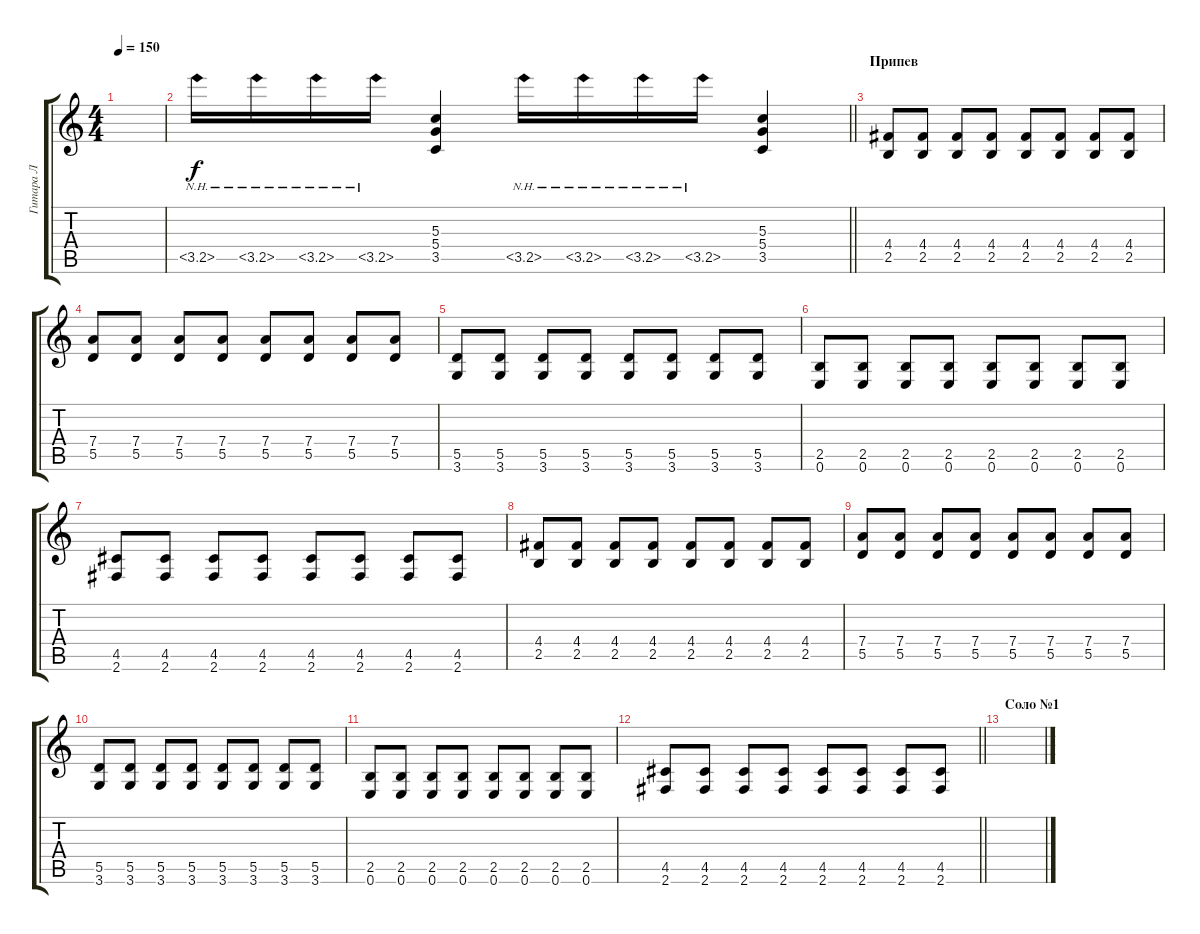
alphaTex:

\track ("Гитара Л" "Гитара Л") {instrument distortionguitar}
\staff {score tabs}
\tuning (E4 B3 G3 D3 A2 E2) {hide}
\ts (4 4)
\tempo 150
\clef g2
\ks c
|
\barLineRight lightlight
3.5{nh}.16 3.5{nh}.16 3.5{nh}.16 3.5{nh}.16 (5.3 5.4 3.5).4 3.5{nh}.16 3.5{nh}.16 3.5{nh}.16 3.5{nh}.16 (5.3 5.4 3.5).4 |
\section ("" "Припев")
(4.4 2.5).8 (4.4 2.5).8 (4.4 2.5).8 (4.4 2.5).8 (4.4 2.5).8 (4.4 2.5).8 (4.4 2.5).8 (4.4 2.5).8 |
(7.4 5.5).8 (7.4 5.5).8 (7.4 5.5).8 (7.4 5.5).8 (7.4 5.5).8 (7.4 5.5).8 (7.4 5.5).8 (7.4 5.5).8 |
(5.5 3.6).8 (5.5 3.6).8 (5.5 3.6).8 (5.5 3.6).8 (5.5 3.6).8 (5.5 3.6).8 (5.5 3.6).8 (5.5 3.6).8 |
(2.5 0.6).8 (2.5 0.6).8 (2.5 0.6).8 (2.5 0.6).8 (2.5 0.6).8 (2.5 0.6).8 (2.5 0.6).8 (2.5 0.6).8 |
(4.5 2.6).8 (4.5 2.6).8 (4.5 2.6).8 (4.5 2.6).8 (4.5 2.6).8 (4.5 2.6).8 (4.5 2.6).8 (4.5 2.6).8 |
(4.4 2.5).8 (4.4 2.5).8 (4.4 2.5).8 (4.4 2.5).8 (4.4 2.5).8 (4.4 2.5).8 (4.4 2.5).8 (4.4 2.5).8 |
(7.4 5.5).8 (7.4 5.5).8 (7.4 5.5).8 (7.4 5.5).8 (7.4 5.5).8 (7.4 5.5).8 (7.4 5.5).8 (7.4 5.5).8 |
(5.5 3.6).8 (5.5 3.6).8 (5.5 3.6).8 (5.5 3.6).8 (5.5 3.6).8 (5.5 3.6).8 (5.5 3.6).8 (5.5 3.6).8 |
(2.5 0.6).8 (2.5 0.6).8 (2.5 0.6).8 (2.5 0.6).8 (2.5 0.6).8 (2.5 0.6).8 (2.5 0.6).8 (2.5 0.6).8 |
\barLineRight lightlight
(4.5 2.6).8 (4.5 2.6).8 (4.5 2.6).8 (4.5 2.6).8 (4.5 2.6).8 (4.5 2.6).8 (4.5 2.6).8 (4.5 2.6).8 |
\section ("" "Соло №1")
